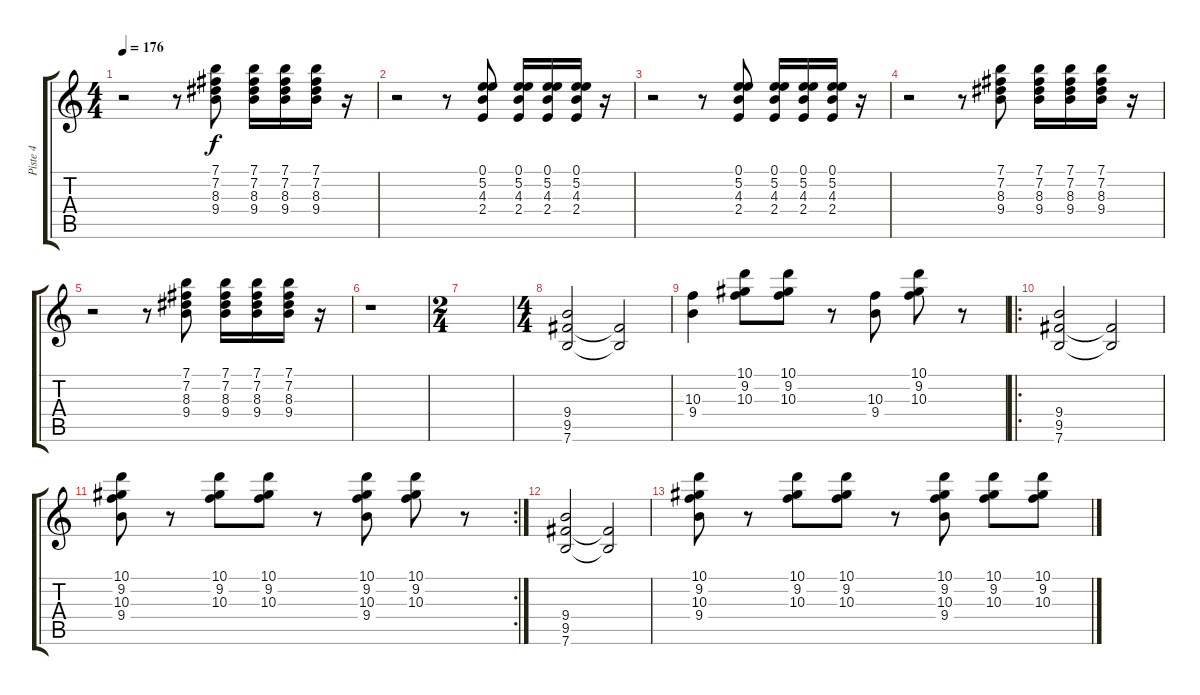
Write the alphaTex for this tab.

\track ("Piste 4" "Piste 4") {instrument overdrivenguitar}
\staff {score tabs}
\tuning (E4 B3 G3 D3 A2 E2) {hide}
\ts (4 4)
\tempo 176
\clef g2
\ks c
r.2{dy f} r.8 (7.1 7.2 8.3 9.4).8 (7.1 7.2 8.3 9.4).16 (7.1 7.2 8.3 9.4).16 (7.1 7.2 8.3 9.4).16 r.16 |
r.2 r.8 (0.1 5.2 4.3 2.4).8 (0.1 5.2 4.3 2.4).16 (0.1 5.2 4.3 2.4).16 (0.1 5.2 4.3 2.4).16 r.16 |
r.2 r.8 (0.1 5.2 4.3 2.4).8 (0.1 5.2 4.3 2.4).16 (0.1 5.2 4.3 2.4).16 (0.1 5.2 4.3 2.4).16 r.16 |
r.2 r.8 (7.1 7.2 8.3 9.4).8 (7.1 7.2 8.3 9.4).16 (7.1 7.2 8.3 9.4).16 (7.1 7.2 8.3 9.4).16 r.16 |
r.2 r.8 (7.1 7.2 8.3 9.4).8 (7.1 7.2 8.3 9.4).16 (7.1 7.2 8.3 9.4).16 (7.1 7.2 8.3 9.4).16 r.16 |
r.1 |
\ts (2 4)
|
\ts (4 4)
(9.4 9.5 7.6).2 (9.5{t} 7.6{t}).2 |
(10.3 9.4).4 (10.1 9.2 10.3).8 (10.1 9.2 10.3).8 r.8 (10.3 9.4).8 (10.1 9.2 10.3).8 r.8 |
\ro
(9.4 9.5 7.6).2 (9.5{t} 7.6{t}).2 |
\rc 2
(10.1 9.2 10.3 9.4).8 r.8 (10.1 9.2 10.3).8 (10.1 9.2 10.3).8 r.8 (10.1 9.2 10.3 9.4).8 (10.1 9.2 10.3).8 r.8 |
(9.4 9.5 7.6).2 (9.5{t} 7.6{t}).2 |
(10.1 9.2 10.3 9.4).8 r.8 (10.1 9.2 10.3).8 (10.1 9.2 10.3).8 r.8 (10.1 9.2 10.3 9.4).8 (10.1 9.2 10.3).8 (10.1 9.2 10.3).8
